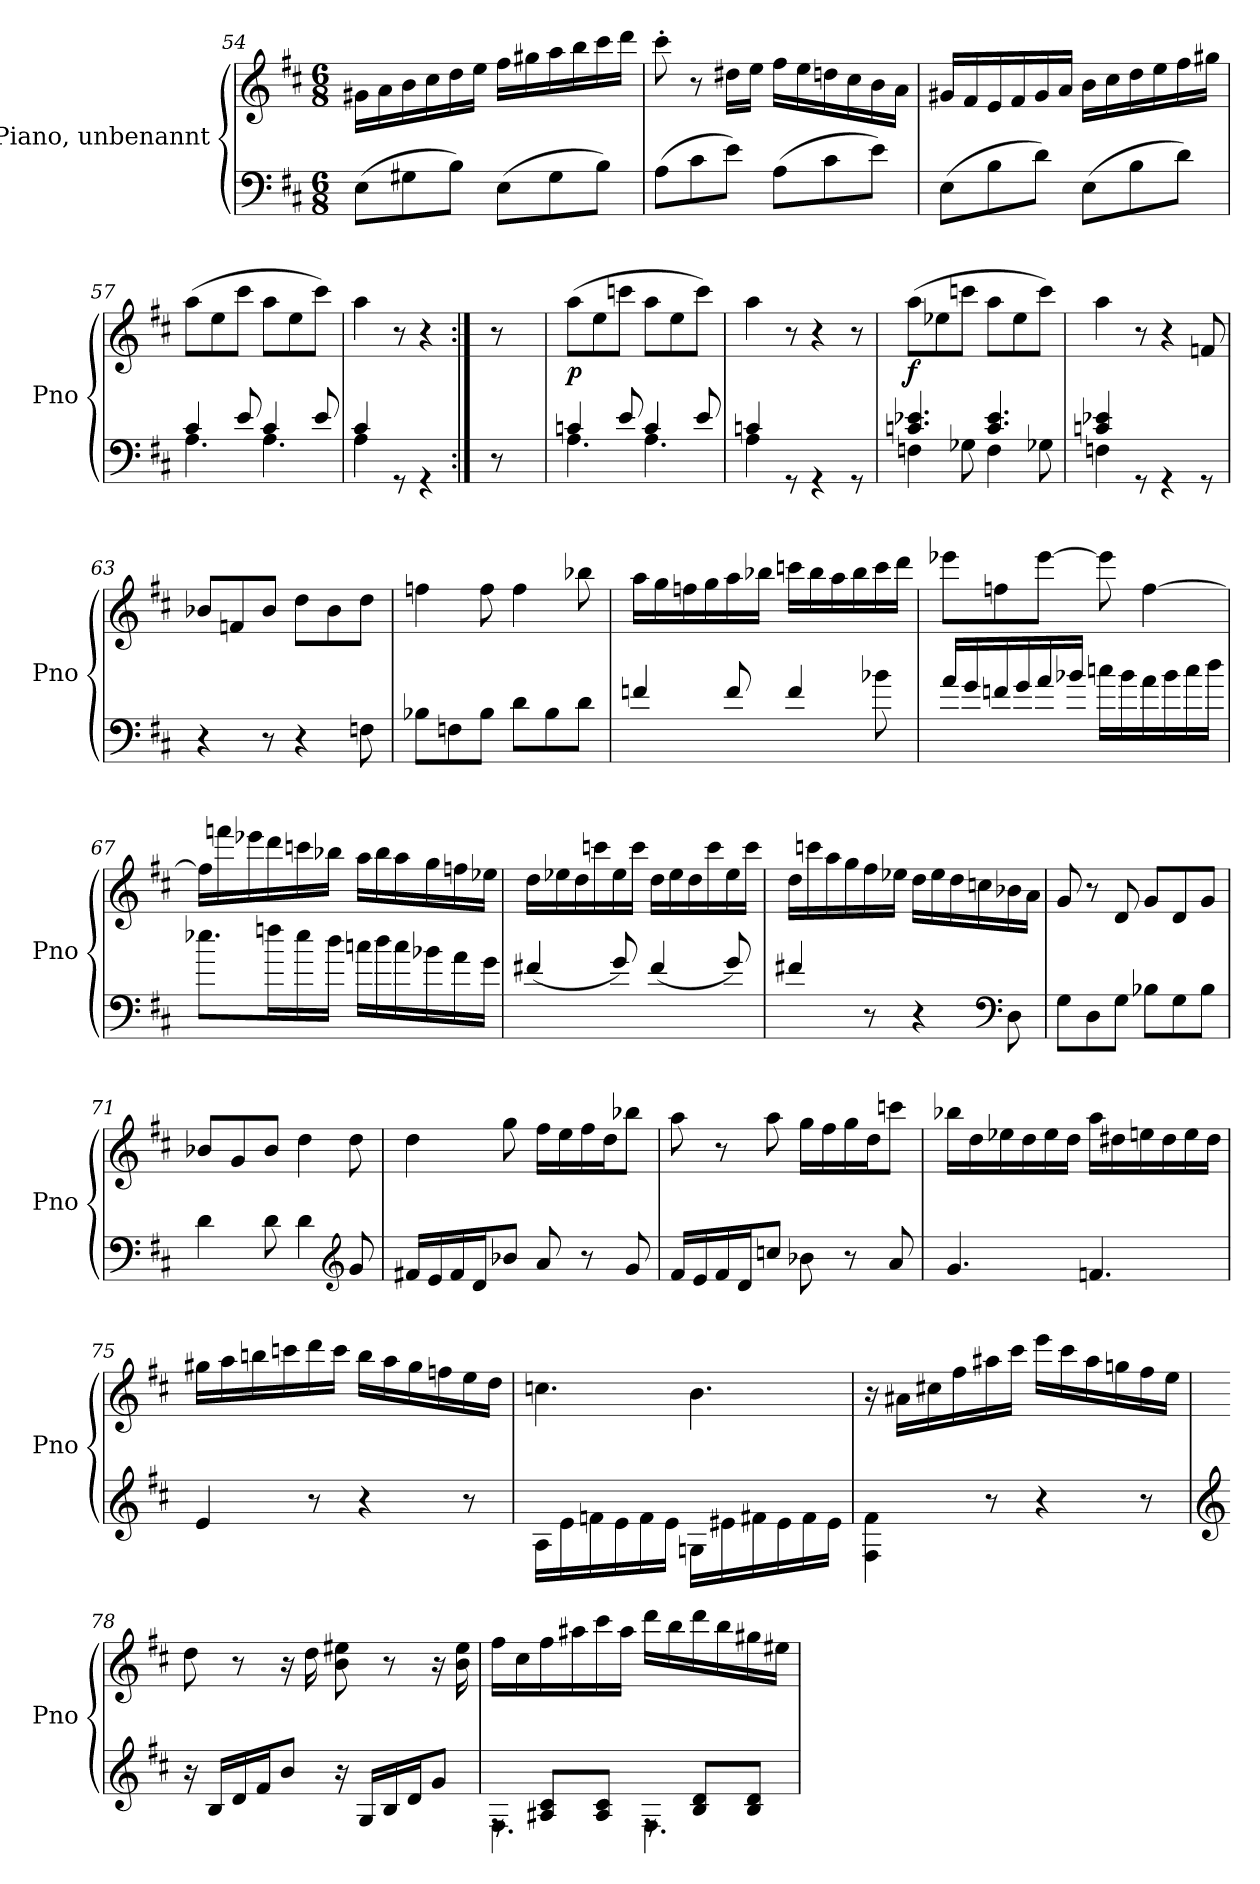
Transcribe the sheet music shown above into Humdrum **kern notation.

**kern	**kern	**dynam
*part2	*part1	*part1
*staff2	*staff1	*staff1
*I"Piano, unbenannt	*I"Piano, unbenannt	*
*I'Pno	*I'Pno	*
*clefF4	*clefG2	*
*k[f#c#]	*k[f#c#]	*
*M6/8	*M6/8	*
=54	=54	=54
(>8E\L	16g#X\LL	.
.	16a\	.
8G#X\	16b\	.
.	16cc#\	.
8B\J)	16dd\	.
.	16ee\JJ	.
(>8E\L	16ff#\LL	.
.	16gg#X\	.
8G#\	16aa\	.
.	16bb\	.
8B\J)	16ccc#\	.
.	16ddd\JJ	.
=55	=55	=55
(>8A\L	8ccc#'\	.
8c#\	8r	.
8e\J)	16dd#X\LL	.
.	16ee\JJ	.
(>8A\L	16ff#\LL	.
.	16ee\	.
8c#\	16ddn\	.
.	16cc#\	.
8e\J)	16b\	.
.	16a\JJ	.
=56	=56	=56
(>8E\L	16g#X/LL	.
.	16f#/	.
8B\	16e/	.
.	16f#/	.
8d\J)	16g#/	.
.	16a/JJ	.
(>8E\L	16b\LL	.
.	16cc#\	.
8B\	16dd\	.
.	16ee\	.
8d\J)	16ff#\	.
.	16gg#X\JJ	.
=57	=57	=57
*^	*	*
4c#/	4.A\	(>8aa\L	.
.	.	8ee\	.
8e/	.	8ccc#\J	.
4c#/	4.A\	8aa\L	.
.	.	8ee\	.
8e/	.	8ccc#\J)	.
=58	=58	=58	=58
4c#/	4A\	4aa\	.
8rGG	4.ryy	8r	.
4rGG	.	4r	.
*v	*v	*	*
=58X1:|!	=58X1:|!	=58X1:|!
8r	8r	.
=59	=59	=59
*^	*	*
!	!	!	!LO:DY:b
4cn/	4.A\	(>8aa\L	p
.	.	8ee\	.
8e/	.	8cccn\J	.
4c/	4.A\	8aa\L	.
.	.	8ee\	.
8e/	.	8ccc\J)	.
=60	=60	=60	=60
4cn/	4A\	4aa\	.
8rGG	2ryy	8r	.
4rGG	.	4r	.
8rGG	.	8r	.
=61	=61	=61	=61
!	!	!	!LO:DY:b
4.cn/ 4.e-X/	4Fn\	(>8aa\L	f
.	.	8ee-X\	.
.	8G-X\	8cccn\J	.
4.c/ 4.e-/	4F\	8aa\L	.
.	.	8ee-\	.
.	8G-X\	8ccc\J)	.
=62	=62	=62	=62
4cn/ 4e-X/	4Fn\	4aa\	.
8rGG	2ryy	8r	.
4rGG	.	4r	.
8rGG	.	8fn/	.
*v	*v	*	*
=63	=63	=63
4r	8b-X/L	.
.	8fn/	.
8r	8b-/J	.
4r	8dd\L	.
.	8b-\	.
8Fn\	8dd\J	.
=64	=64	=64
8B-X\L	4ffn\	.
8Fn\	.	.
8B-\J	8ff\	.
8d\L	4ff\	.
8B-\	.	.
8d\J	8bb-X\	.
=65	=65	=65
4fn/	16aa\LL	.
.	16gg\	.
.	16ffn\	.
.	16gg\	.
8f/	16aa\	.
.	16bb-X\JJ	.
4f/	16cccn\LL	.
.	16bb-\	.
.	16aa\	.
.	16bb-\	.
8b-X\	16ccc\	.
.	16ddd\JJ	.
=66	=66	=66
16a/LL	8eee-X\L	.
16g/	.	.
16fn/	8ffn\	.
16g/	.	.
16a/	[8eee-\J	.
16b-X/JJ	.	.
16ccn\LL	8eee-\]	.
16b-\	.	.
16a\	[4ff\	.
16b-\	.	.
16cc\	.	.
16dd\JJ	.	.
=67	=67	=67
8.ee-X\L	16ff\LL]	.
.	16fffn\	.
.	16eee-X\	.
16ffn\L	16ddd\	.
16ee-\	16cccn\	.
16dd\JJ	16bb-X\JJ	.
16ccn\LL	16aa\LL	.
16dd\	16bb-\	.
16cc\	16aa\	.
16b-X\	16gg\	.
16a\	16ffn\	.
16g\JJ	16ee-X\JJ	.
=68	=68	=68
(<4f#X/	16dd\LL	.
.	16ee-X\	.
.	16dd\	.
.	16cccn\	.
8g/)	16ee-\	.
.	16ccc\JJ	.
(<4f#/	16dd\LL	.
.	16ee-\	.
.	16dd\	.
.	16ccc\	.
8g/)	16ee-\	.
.	16ccc\JJ	.
=69	=69	=69
4f#X/	16dd\LL	.
.	16cccn\	.
.	16aa\	.
.	16gg\	.
8r	16ff#\	.
.	16ee-X\JJ	.
4r	16dd\LL	.
.	16ee-\	.
.	16dd\	.
.	16ccn\	.
*clefF4	*	*
8D\	16b-X\	.
.	16a\JJ	.
=70	=70	=70
8G\L	8g/	.
8D\	8r	.
8G\J	8d/	.
8B-X\L	8g/L	.
8G\	8d/	.
8B-\J	8g/J	.
=71	=71	=71
4d\	8b-X/L	.
.	8g/	.
8d\	8b-/J	.
4d\	4dd\	.
*clefG2	*	*
8g/	8dd\	.
=72	=72	=72
16f#X/LL	4dd\	.
16e/	.	.
16f#/	.	.
16d/J	.	.
8b-X/J	8gg\	.
8a/	16ff#\LL	.
.	16ee\	.
8r	16ff#\	.
.	16dd\J	.
8g/	8bb-X\J	.
=73	=73	=73
16f#/LL	8aa\	.
16e/	.	.
16f#/	8r	.
16d/J	.	.
8ccn/J	8aa\	.
8b-X\	16gg\LL	.
.	16ff#\	.
8r	16gg\	.
.	16dd\J	.
8a/	8cccn\J	.
=74	=74	=74
4.g/	16bb-X\LL	.
.	16dd\	.
.	16ee-X\	.
.	16dd\	.
.	16ee-\	.
.	16dd\JJ	.
4.fn/	16aa\LL	.
.	16dd#X\	.
.	16een\	.
.	16dd#\	.
.	16ee\	.
.	16dd#\JJ	.
=75	=75	=75
4e/	16gg#X\LL	.
.	16aa\	.
.	16bbn\	.
.	16cccn\	.
8r	16ddd\	.
.	16ccc\JJ	.
4r	16bb\LL	.
.	16aa\	.
.	16gg#\	.
.	16ffn\	.
8r	16ee\	.
.	16dd\JJ	.
=76	=76	=76
16A\LL	4.ccn\	.
16e\	.	.
16fn\	.	.
16e\	.	.
16f\	.	.
16e\JJ	.	.
16Gn\LL	4.b\	.
16e#X\	.	.
16f#X\	.	.
16e#\	.	.
16f#\	.	.
16e#\JJ	.	.
=77	=77	=77
4F#\ 4f#\	16r	.
.	16a#X\LL	.
.	16cc#X\	.
.	16ff#\	.
8r	16aa#X\	.
.	16ccc#\JJ	.
4r	16eee\LL	.
.	16ccc#\	.
.	16aa#\	.
.	16ggn\	.
8r	16ff#\	.
.	16ee\JJ	.
=78	=78	=78
*clefG2	*	*
16r	8dd\	.
16B/LL	.	.
16d/	8r	.
16f#/J	.	.
8b/J	16r	.
.	16dd\	.
16r	8b\ 8ee#X\	.
16G/LL	.	.
16B/	8r	.
16d/J	.	.
8g/J	16r	.
.	16b\ 16ee#\	.
=79	=79	=79
*^	*	*
8rF	4.F#\	16ff#\LL	.
.	.	16cc#\	.
8A#X/ 8c#/L	.	16ff#\	.
.	.	16aa#X\	.
8A#/ 8c#/J	.	16ccc#\	.
.	.	16aa#\JJ	.
8rF	4.F#\	16ddd\LL	.
.	.	16bb\	.
8B/ 8d/L	.	16ddd\	.
.	.	16bb\	.
8B/ 8d/J	.	16gg#X\	.
.	.	16ee#X\JJ	.
*v	*v	*	*
=	=	=
*-	*-	*-
